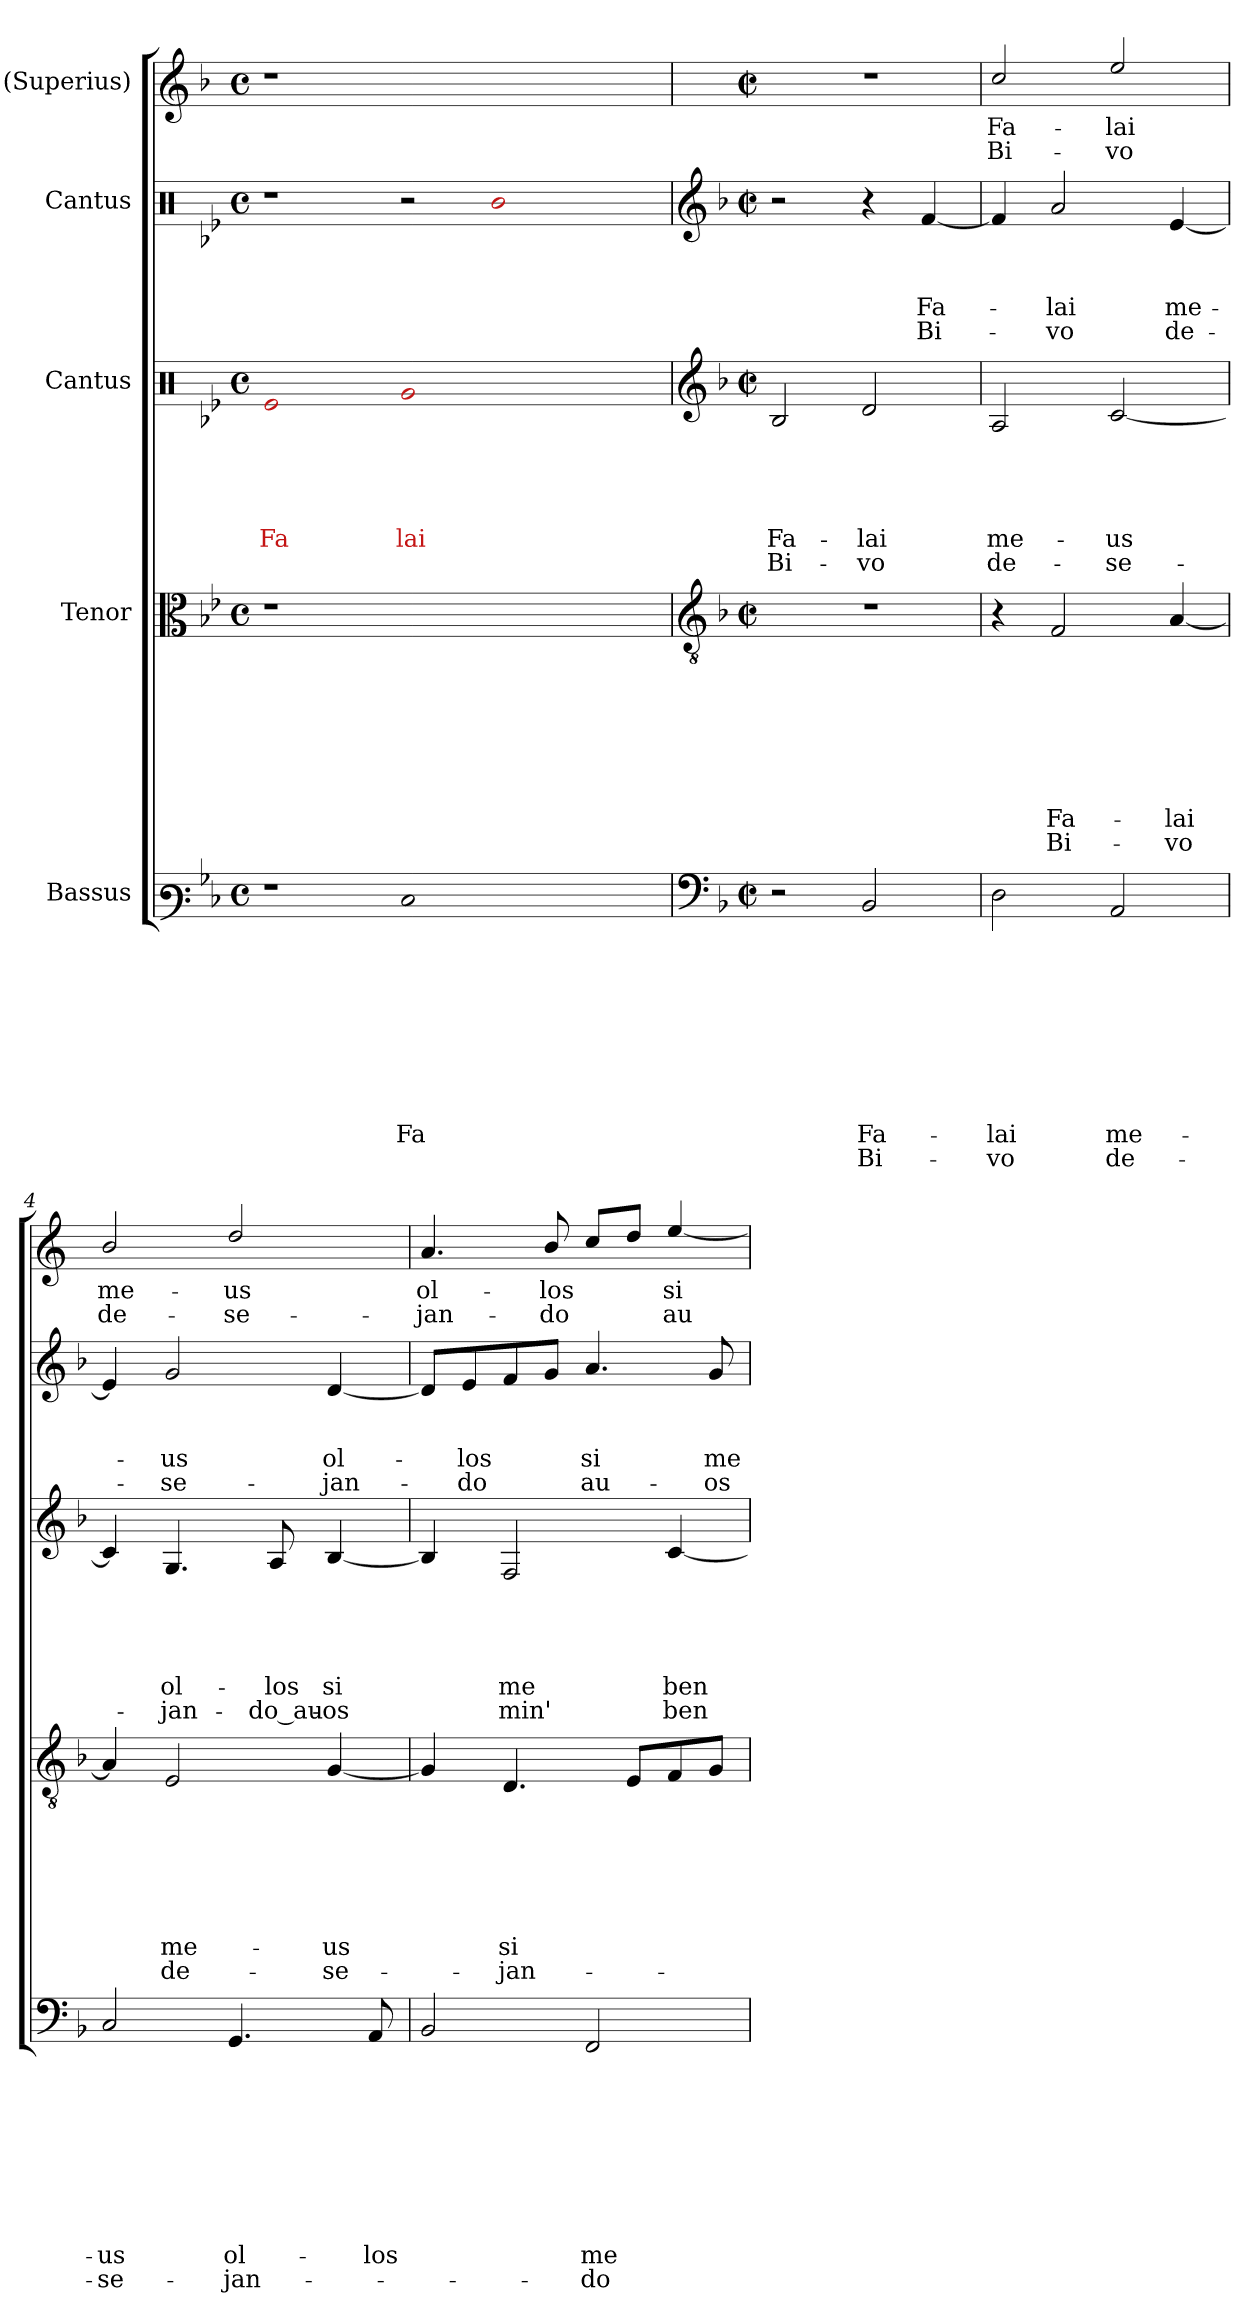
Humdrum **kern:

**kern	**text	**text	**text	**text	**text	**text	**text	**text	**text	**text	**kern	**text	**text	**text	**text	**text	**text	**text	**text	**kern	**text	**text	**text	**text	**text	**text	**kern	**text	**text	**text	**text	**kern	**text	**text
*part5	*part5	*part5	*part5	*part5	*part5	*part5	*part5	*part5	*part5	*part5	*part4	*part4	*part4	*part4	*part4	*part4	*part4	*part4	*part4	*part3	*part3	*part3	*part3	*part3	*part3	*part3	*part2	*part2	*part2	*part2	*part2	*part1	*part1	*part1
*staff5	*staff5	*staff5	*staff5	*staff5	*staff5	*staff5	*staff5	*staff5	*staff5	*staff5	*staff4	*staff4	*staff4	*staff4	*staff4	*staff4	*staff4	*staff4	*staff4	*staff3	*staff3	*staff3	*staff3	*staff3	*staff3	*staff3	*staff2	*staff2	*staff2	*staff2	*staff2	*staff1	*staff1	*staff1
*I"Bassus	*	*	*	*	*	*	*	*	*	*	*I"Tenor	*	*	*	*	*	*	*	*	*I"Cantus	*	*	*	*	*	*	*I"Cantus	*	*	*	*	*I"(Superius)	*	*
*clefF3	*	*	*	*	*	*	*	*	*	*	*clefC3	*	*	*	*	*	*	*	*	*clefX	*	*	*	*	*	*	*clefX	*	*	*	*	*clefG2	*	*
*	*	*	*	*	*	*	*	*	*	*	*	*	*	*	*	*	*	*	*	*	*	*	*	*	*	*	*	*	*	*	*	*ITrd4c7	*	*
*k[b-e-]	*	*	*	*	*	*	*	*	*	*	*k[b-e-]	*	*	*	*	*	*	*	*	*k[b-e-]	*	*	*	*	*	*	*k[b-e-]	*	*	*	*	*k[b-e-]	*	*
*B-:	*	*	*	*	*	*	*	*	*	*	*B-:	*	*	*	*	*	*	*	*	*B-:	*	*	*	*	*	*	*B-:	*	*	*	*	*B-:	*	*
*M4/4	*	*	*	*	*	*	*	*	*	*	*M4/4	*	*	*	*	*	*	*	*	*M4/4	*	*	*	*	*	*	*M4/4	*	*	*	*	*M4/4	*	*
*met(c)	*	*	*	*	*	*	*	*	*	*	*met(c)	*	*	*	*	*	*	*	*	*met(c)	*	*	*	*	*	*	*met(c)	*	*	*	*	*met(c)	*	*
=1	=1	=1	=1	=1	=1	=1	=1	=1	=1	=1	=1	=1	=1	=1	=1	=1	=1	=1	=1	=1	=1	=1	=1	=1	=1	=1	=1	=1	=1	=1	=1	=1	=1	=1
!	!	!	!	!	!	!	!	!	!	!	!	!	!	!	!	!	!	!	!	!LO:N:head=open	!	!	!	!	!	!	!	!	!	!	!	!	!	!
1r	.	.	.	.	.	.	.	.	.	.	1r	.	.	.	.	.	.	.	.	1e-	.	.	.	.	Fa	.	1r	.	.	.	.	1r	.	.
!LO:N:head=open	!	!	!	!	!	!	!	!	!	!	!	!	!	!	!	!	!	!	!	!LO:N:head=open	!	!	!	!	!	!	!	!	!	!	!	!	!	!
1E-	.	.	.	.	.	.	.	.	Fa	.	1.ryy	.	.	.	.	.	.	.	.	1g	.	.	.	.	lai	.	2r	.	.	.	.	1.ryy	.	.
!	!	!	!	!	!	!	!	!	!	!	!	!	!	!	!	!	!	!	!	!	!	!	!	!	!	!	!LO:N:head=open	!	!	!	!	!	!	!
.	.	.	.	.	.	.	.	.	.	.	.	.	.	.	.	.	.	.	.	.	.	.	.	.	.	.	1b-	.	.	.	.	.	.	.
2ryy	.	.	.	.	.	.	.	.	.	.	.	.	.	.	.	.	.	.	.	2ryy	.	.	.	.	.	.	.	.	.	.	.	.	.	.
!!LO:LB:g=z
=2	=2	=2	=2	=2	=2	=2	=2	=2	=2	=2	=2	=2	=2	=2	=2	=2	=2	=2	=2	=2	=2	=2	=2	=2	=2	=2	=2	=2	=2	=2	=2	=2	=2	=2
*clefF4	*	*	*	*	*	*	*	*	*	*	*clefGv2	*	*	*	*	*	*	*	*	*clefG2	*	*	*	*	*	*	*clefG2	*	*	*	*	*	*	*
*k[b-]	*	*	*	*	*	*	*	*	*	*	*k[b-]	*	*	*	*	*	*	*	*	*k[b-]	*	*	*	*	*	*	*k[b-]	*	*	*	*	*k[b-]	*	*
*F:	*	*	*	*	*	*	*	*	*	*	*F:	*	*	*	*	*	*	*	*	*F:	*	*	*	*	*	*	*F:	*	*	*	*	*F:	*	*
*M2/2	*	*	*	*	*	*	*	*	*	*	*M2/2	*	*	*	*	*	*	*	*	*M2/2	*	*	*	*	*	*	*M2/2	*	*	*	*	*M2/2	*	*
*met(c|)	*	*	*	*	*	*	*	*	*	*	*met(c|)	*	*	*	*	*	*	*	*	*met(c|)	*	*	*	*	*	*	*met(c|)	*	*	*	*	*met(c|)	*	*
2r	.	.	.	.	.	.	.	.	.	.	1r	.	.	.	.	.	.	.	.	2B-/	.	.	.	.	Fa-	Bi-	2r	.	.	.	.	1r	.	.
2BB-/	.	.	.	.	.	.	.	.	Fa-	Bi-	.	.	.	.	.	.	.	.	.	2d/	.	.	.	.	-lai	-vo	4r	.	.	.	.	.	.	.
.	.	.	.	.	.	.	.	.	.	.	.	.	.	.	.	.	.	.	.	.	.	.	.	.	.	.	[4f/	.	.	Fa-	Bi-	.	.	.
=3	=3	=3	=3	=3	=3	=3	=3	=3	=3	=3	=3	=3	=3	=3	=3	=3	=3	=3	=3	=3	=3	=3	=3	=3	=3	=3	=3	=3	=3	=3	=3	=3	=3	=3
2D\	.	.	.	.	.	.	.	.	-lai	-vo	4r	.	.	.	.	.	.	.	.	2A/	.	.	.	.	me-	de-	4f/]	.	.	.	.	2f/	Fa-	Bi-
.	.	.	.	.	.	.	.	.	.	.	2F/	.	.	.	.	.	.	Fa-	Bi-	.	.	.	.	.	.	.	2a/	.	.	-lai	-vo	.	.	.
2AA/	.	.	.	.	.	.	.	.	me-	de-	.	.	.	.	.	.	.	.	.	[2c/	.	.	.	.	-us	-se-	.	.	.	.	.	2a/	-lai	-vo
.	.	.	.	.	.	.	.	.	.	.	[4A/	.	.	.	.	.	.	-lai	-vo	.	.	.	.	.	.	.	[4e/	.	.	me-	de-	.	.	.
=4	=4	=4	=4	=4	=4	=4	=4	=4	=4	=4	=4	=4	=4	=4	=4	=4	=4	=4	=4	=4	=4	=4	=4	=4	=4	=4	=4	=4	=4	=4	=4	=4	=4	=4
2C/	.	.	.	.	.	.	.	.	-us	-se-	4A/]	.	.	.	.	.	.	.	.	4c/]	.	.	.	.	.	.	4e/]	.	.	.	.	2e/	me-	de-
.	.	.	.	.	.	.	.	.	.	.	2E/	.	.	.	.	.	.	me-	de-	4.G/	.	.	.	.	ol-	-jan-	2g/	.	.	-us	-se-	.	.	.
4.GG/	.	.	.	.	.	.	.	.	ol-	-jan-	.	.	.	.	.	.	.	.	.	.	.	.	.	.	.	.	.	.	.	.	.	2g/	-us	-se-
.	.	.	.	.	.	.	.	.	.	.	.	.	.	.	.	.	.	.	.	8A/	.	.	.	.	-los	-do_au-	.	.	.	.	.	.	.	.
.	.	.	.	.	.	.	.	.	.	.	[4G/	.	.	.	.	.	.	-us	-se-	[4B-/	.	.	.	.	si	-os	[4d/	.	.	ol-	-jan-	.	.	.
8AA/	.	.	.	.	.	.	.	.	-los	.	.	.	.	.	.	.	.	.	.	.	.	.	.	.	.	.	.	.	.	.	.	.	.	.
!!LO:PB:g=z
=5	=5	=5	=5	=5	=5	=5	=5	=5	=5	=5	=5	=5	=5	=5	=5	=5	=5	=5	=5	=5	=5	=5	=5	=5	=5	=5	=5	=5	=5	=5	=5	=5	=5	=5
2BB-/	.	.	.	.	.	.	.	.	.	.	4G/]	.	.	.	.	.	.	.	.	4B-/]	.	.	.	.	.	.	8d/L]	.	.	.	.	4.d/	ol-	-jan-
.	.	.	.	.	.	.	.	.	.	.	.	.	.	.	.	.	.	.	.	.	.	.	.	.	.	.	8e/	.	.	-los	-do	.	.	.
.	.	.	.	.	.	.	.	.	.	.	4.D/	.	.	.	.	.	.	si	-jan-	2F/	.	.	.	.	me	min'	8f/	.	.	.	.	.	.	.
.	.	.	.	.	.	.	.	.	.	.	.	.	.	.	.	.	.	.	.	.	.	.	.	.	.	.	8g/J	.	.	.	.	8e/	-los	-do
2FF/	.	.	.	.	.	.	.	.	me	-do	.	.	.	.	.	.	.	.	.	.	.	.	.	.	.	.	4.a/	.	.	si	au-	8f/L	.	.
.	.	.	.	.	.	.	.	.	.	.	8E/L	.	.	.	.	.	.	.	.	.	.	.	.	.	.	.	.	.	.	.	.	8g/J	.	.
.	.	.	.	.	.	.	.	.	.	.	8F/	.	.	.	.	.	.	.	.	[4c/	.	.	.	.	ben-	ben-	.	.	.	.	.	[4a/	si	au-
.	.	.	.	.	.	.	.	.	.	.	8G/J	.	.	.	.	.	.	.	.	.	.	.	.	.	.	.	8g/	.	.	me	-os	.	.	.
=	=	=	=	=	=	=	=	=	=	=	=	=	=	=	=	=	=	=	=	=	=	=	=	=	=	=	=	=	=	=	=	=	=	=
*-	*-	*-	*-	*-	*-	*-	*-	*-	*-	*-	*-	*-	*-	*-	*-	*-	*-	*-	*-	*-	*-	*-	*-	*-	*-	*-	*-	*-	*-	*-	*-	*-	*-	*-
